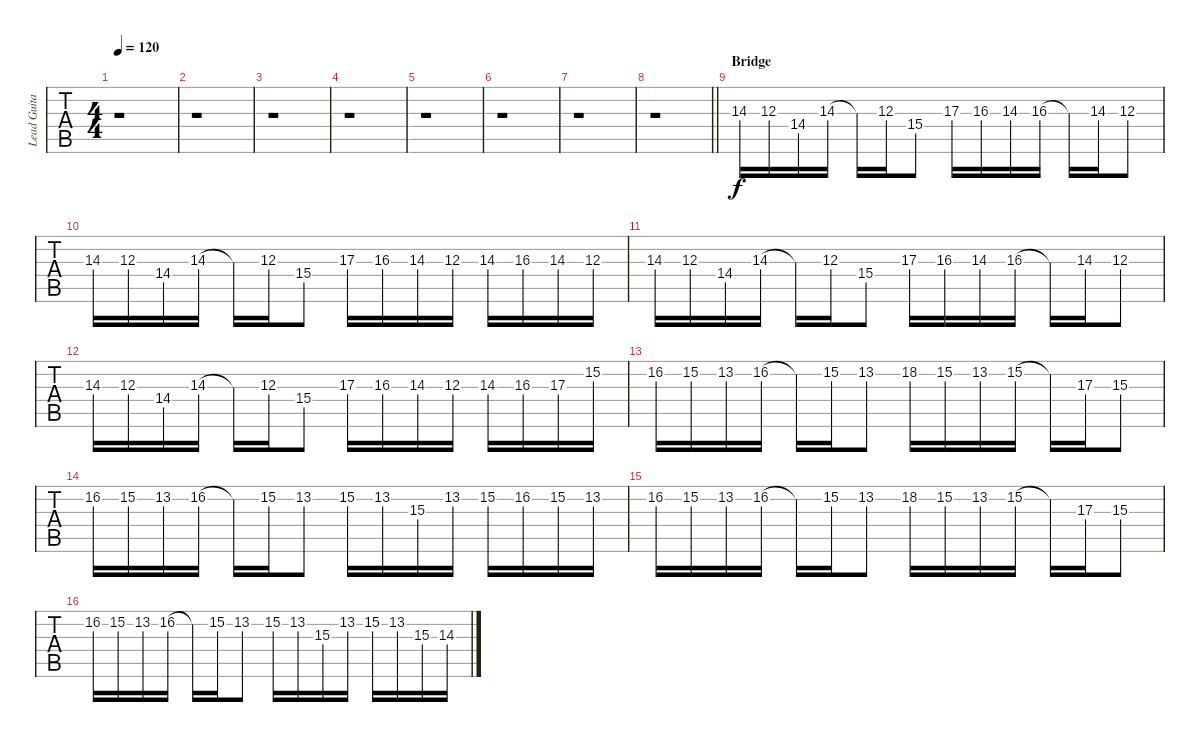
\track ("Lead Guitar 2 (Enrik Garcìa)" "Lead Guita") {instrument distortionguitar}
\staff {tabs}
\tuning (Eb4 Bb3 Gb3 Db3 Ab2 Eb2) {hide}
\ts (4 4)
\tempo 120
\clef g2
\ks c
r.1{dy f} |
r.1 |
r.1 |
r.1 |
r.1 |
r.1 |
r.1 |
\barLineRight lightlight
r.1 |
\section ("" "Bridge")
14.3.16 12.3.16 14.4.16 14.3.16 14.3{t}.16 12.3.16 15.4.8 17.3.16 16.3.16 14.3.16 16.3.16 16.3{t}.16 14.3.16 12.3.8 |
14.3.16 12.3.16 14.4.16 14.3.16 14.3{t}.16 12.3.16 15.4.8 17.3.16 16.3.16 14.3.16 12.3.16 14.3.16 16.3.16 14.3.16 12.3.16 |
14.3.16 12.3.16 14.4.16 14.3.16 14.3{t}.16 12.3.16 15.4.8 17.3.16 16.3.16 14.3.16 16.3.16 16.3{t}.16 14.3.16 12.3.8 |
14.3.16 12.3.16 14.4.16 14.3.16 14.3{t}.16 12.3.16 15.4.8 17.3.16 16.3.16 14.3.16 12.3.16 14.3.16 16.3.16 17.3.16 15.2.16 |
16.2.16 15.2.16 13.2.16 16.2.16 16.2{t}.16 15.2.16 13.2.8 18.2.16 15.2.16 13.2.16 15.2.16 15.2{t}.16 17.3.16 15.3.8 |
16.2.16 15.2.16 13.2.16 16.2.16 16.2{t}.16 15.2.16 13.2.8 15.2.16 13.2.16 15.3.16 13.2.16 15.2.16 16.2.16 15.2.16 13.2.16 |
16.2.16 15.2.16 13.2.16 16.2.16 16.2{t}.16 15.2.16 13.2.8 18.2.16 15.2.16 13.2.16 15.2.16 15.2{t}.16 17.3.16 15.3.8 |
16.2.16 15.2.16 13.2.16 16.2.16 16.2{t}.16 15.2.16 13.2.8 15.2.16 13.2.16 15.3.16 13.2.16 15.2.16 13.2.16 15.3.16 14.3.16
